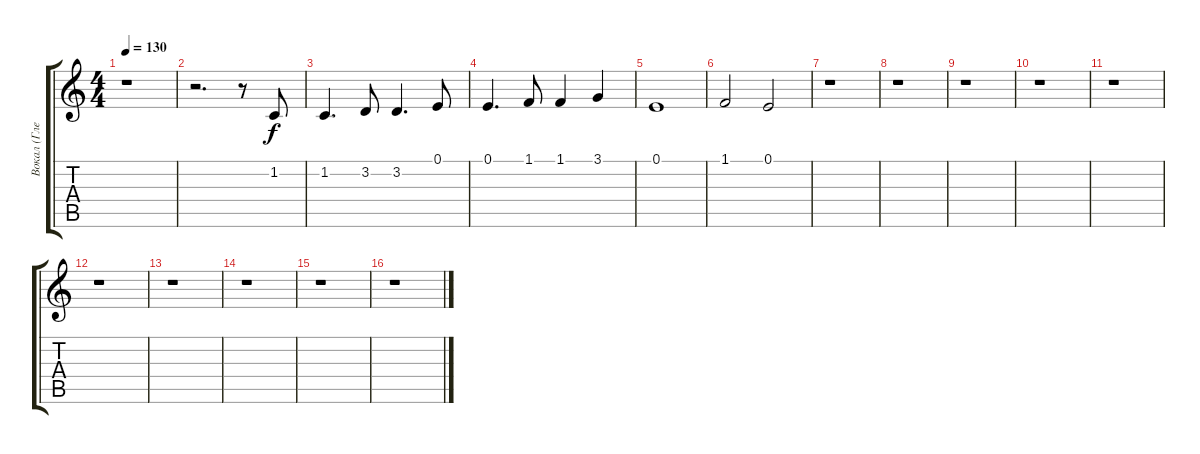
\track ("Вокал (Глеб)" "Вокал (Гле") {instrument clarinet}
\staff {score tabs}
\tuning (E4 B3 G3 D3 A2 E2) {hide}
\ts (4 4)
\tempo 130
\clef g2
\ks c
r.1{dy f} |
r.2{d} r.8 1.2.8 |
1.2.4{d} 3.2.8 3.2.4{d} 0.1.8 |
0.1.4{d} 1.1.8 1.1.4 3.1.4 |
0.1.1 |
1.1.2 0.1.2 |
r.1 |
r.1 |
r.1 |
r.1 |
r.1 |
r.1 |
r.1 |
r.1 |
r.1 |
r.1
